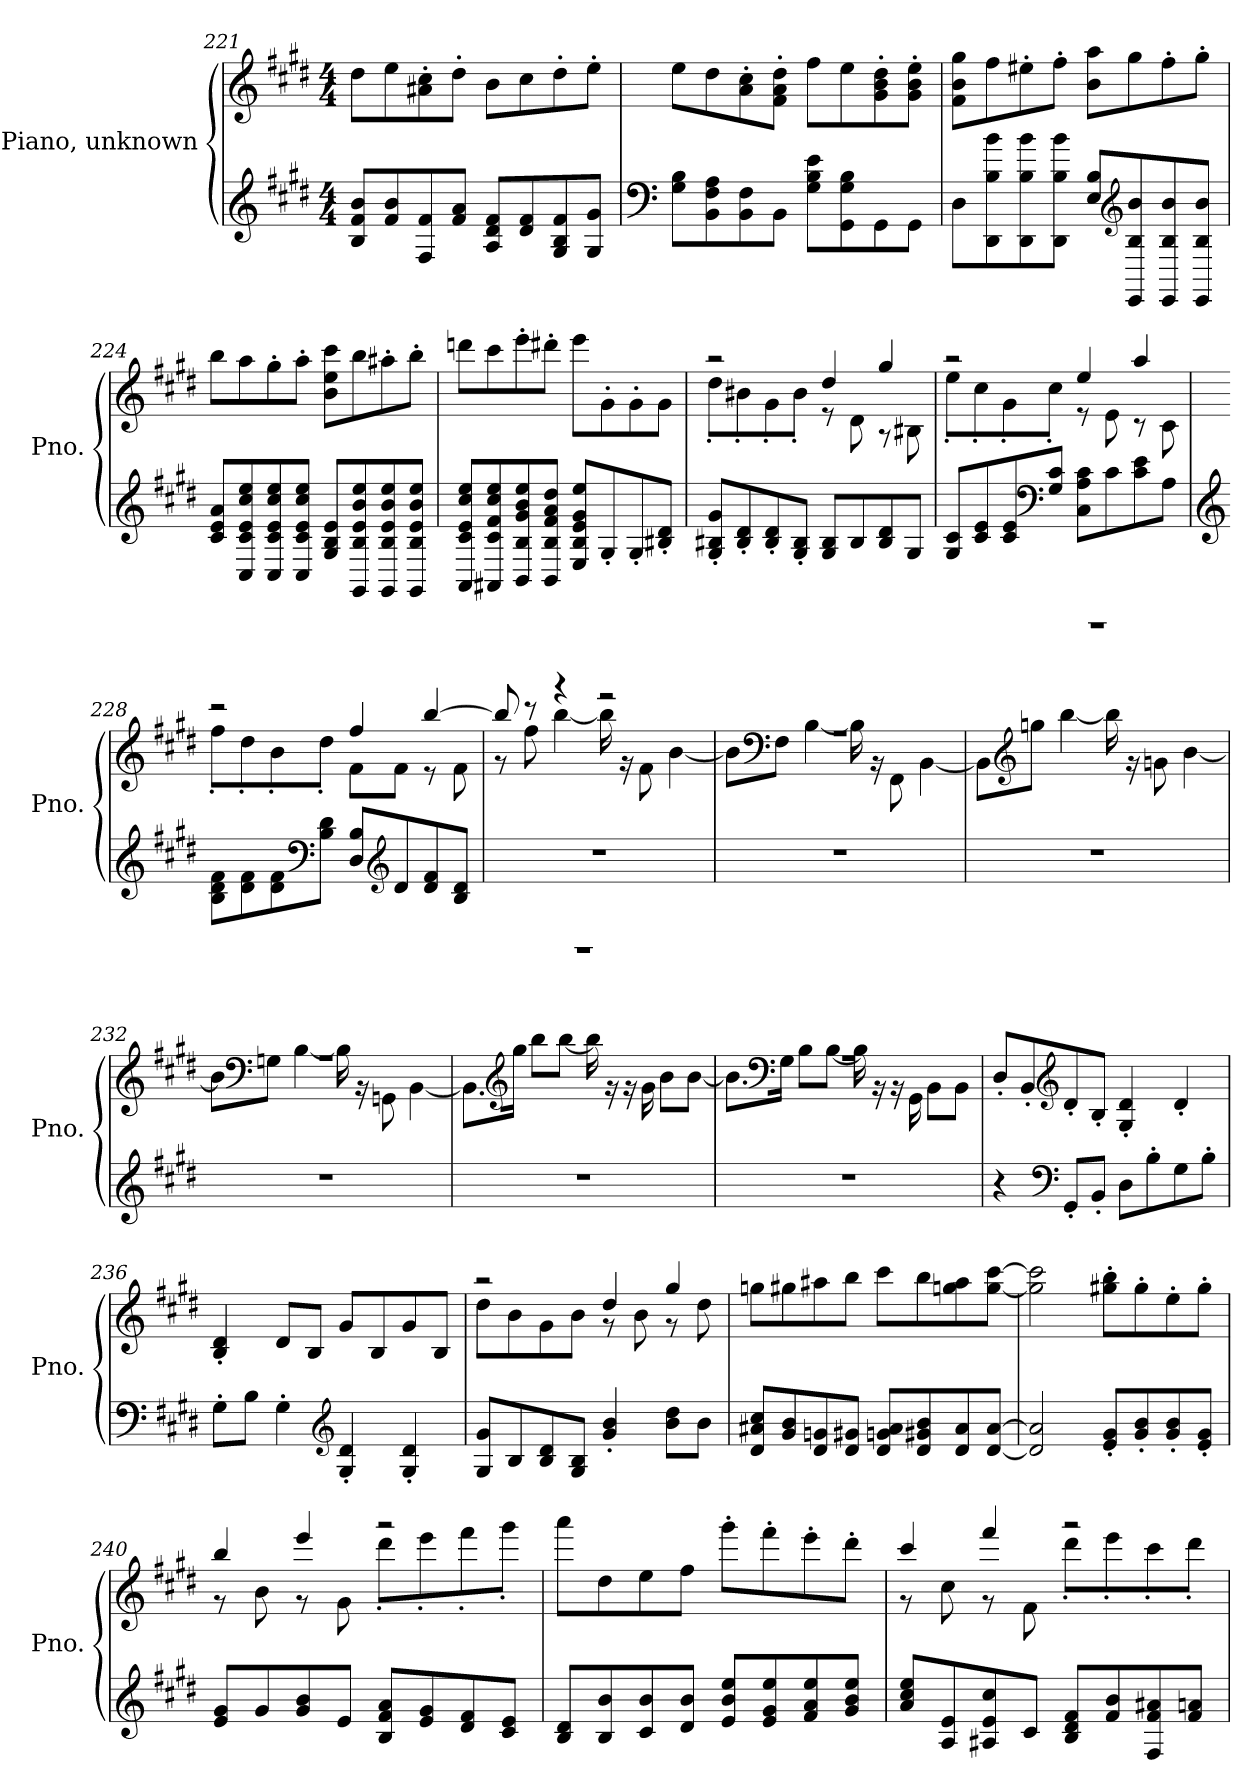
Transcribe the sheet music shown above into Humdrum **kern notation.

**kern	**kern
*part1	*part1
*staff2	*staff1
*I"Piano, unknown	*
*I'Pno.	*
*clefG2	*clefG2
*k[f#c#g#d#]	*k[f#c#g#d#]
*M4/4	*M4/4
=221	=221
8B/ 8f#/ 8b/L	8dd#\L
8f#/ 8b/	8ee\
8F#/ 8f#/	8a#X\' 8cc#\'
8f#/ 8a/J	8dd#'\J
8A/ 8d#/ 8f#/L	8b\L
8d#/ 8f#/	8cc#\
8G#/ 8B/ 8f#/	8dd#'\
8G#/ 8g#/J	8ee'\J
=222	=222
*clefF4	*
8G#\ 8B\L	8ee\L
8BB\ 8F#\ 8A\	8dd#\
8BB\ 8F#\	8a\' 8cc#\'
8BB\J	8f#\' 8a\' 8dd#\'J
8G#\ 8B\ 8e\L	8ff#\L
8GG#\ 8G#\ 8B\	8ee\
8GG#\	8g#\' 8b\' 8dd#\'
8GG#\J	8g#\' 8b\' 8ee\'J
=223	=223
8D#\L	8f#\ 8b\ 8gg#\L
8DD#\ 8B\ 8b\	8ff#\
8DD#\ 8B\ 8b\	8ee#X'\
8DD#\ 8B\ 8b\J	8ff#'\J
8E/ 8B/L	8b\ 8aa\L
*clefG2	*
8EE/ 8B/ 8b/	8gg#\
8EE/ 8B/ 8b/	8ff#'\
8EE/ 8B/ 8b/J	8gg#'\J
!!LO:LB:g=z
=224	=224
8c#/ 8e/ 8a/L	8bb\L
8C#/ 8c#/ 8e/ 8cc#/ 8ee/	8aa\
8C#/ 8c#/ 8e/ 8cc#/ 8ee/	8gg#'\
8C#/ 8c#/ 8e/ 8cc#/ 8ee/J	8aa'\J
8G#/ 8B/ 8e/L	8b\ 8ee\ 8ccc#\L
8GG#/ 8B/ 8e/ 8b/ 8ee/	8bb\
8GG#/ 8B/ 8e/ 8b/ 8ee/	8aa#X'\
8GG#/ 8B/ 8e/ 8b/ 8ee/J	8bb'\J
=225	=225
8AA/ 8c#/ 8e/ 8cc#/ 8ee/L	8dddn\L
8AA#X/ 8c#/ 8f#/ 8cc#/ 8ee/	8ccc#\
8BB/ 8B/ 8g#/ 8b/ 8ee/	8eee'\
8BB/ 8B/ 8f#/ 8a/ 8dd#/J	8ddd#X'\J
8E/ 8B/ 8e/ 8g#/ 8ee/L	8eee\L
8G#'/	8g#'\
8G#'/	8g#'\
8B#X/' 8d#/'J	8g#\J
=226	=226
*	*^
8G#/' 8B#X/' 8g#/'L	2r	8dd#'\L
8B#/' 8d#/'	.	8b#X'\
8B#/' 8d#/'	.	8g#'\
8G#/' 8B#/'J	.	8b#'\J
8G#/ 8B#/L	4dd#/	8r
8B#/	.	8d#\
8B#/ 8d#/	4gg#/	8r
8G#/J	.	8B#X\
!!LO:PB:g=z	!!
=227	=227	=227
8G#/ 8c#/L	2r	8ee'\L
8c#/ 8e/	.	8cc#'\
8c#/ 8e/	.	8g#'\
*clefF4	*	*
8G#/ 8c#/J	.	8cc#'\J
8C#\ 8A\ 8c#\L	4ee/	8r
8c#\	.	8e\
8c#\ 8e\	4aa/	8r
8A\J	.	8c#\
=228	=228	=228
*clefG2	*	*
8B\ 8d#\ 8f#\L	2r	8ff#'\L
8d#\ 8f#\	.	8dd#'\
8d#\ 8f#\	.	8b'\
*clefF4	*	*
8B\ 8d#\J	.	8dd#'\J
8D#/ 8B/L	4ff#/	8f#\L
*clefG2	*	*
8d#/	.	8f#\J
8d#/ 8f#/	[4bb/	8r
8B/ 8d#/J	.	8f#\
=229	=229	=229
1r	8bb/]	8r
.	8r	8ff#\
.	4r	[4bb\
.	2r	16bb\]
.	.	16r
.	.	8f#\
.	.	[4b\
!!LO:LB:g=z	!!
=230	=230	=230
1r	1r	8b\L]
*	*clefF4	*
.	.	8F#\J
.	.	[4B\
.	.	16B\]
.	.	16r
.	.	8FF#\
.	.	[4BB\
=231	=231	=231
1r	1r	8BB\L]
*	*clefG2	*
.	.	8ggn\J
.	.	[4bb\
.	.	16bb\]
.	.	16r
.	.	8gn\
.	.	[4b\
=232	=232	=232
1r	1r	8b\L]
*	*clefF4	*
.	.	8Gn\J
.	.	[4B\
.	.	16B\]
.	.	16r
.	.	8GGn\
.	.	[4BB\
!!LO:LB:g=z	!!
=233	=233	=233
1r	1r	8.BB\L]
*	*clefG2	*
.	.	16gg#\Jk
.	.	8bb\L
.	.	[8bb\J
.	.	16bb\]
.	.	16r
.	.	16r
.	.	16g#\
.	.	8b\L
.	.	[8b\J
=234	=234	=234
1r	1r	8.b\L]
*	*clefF4	*
.	.	16G#\Jk
.	.	8B\L
.	.	[8B\J
.	.	16B\]
.	.	16r
.	.	16r
.	.	16GG#\
.	.	8BB\L
.	.	8BB\J
*	*v	*v
=235	=235
4r	8D#'/L
.	8BB'/
*clefF4	*clefG2
8GG#'/L	8d#'/
8BB'/J	8B'/J
8D#\L	4G#/' 4d#/'
8B'\	.
8G#\	4d#'/
8B'\J	.
!!LO:LB:g=z
=236	=236
8G#'\L	4B/' 4d#/'
8B\J	.
4G#'\	8d#/L
.	8B/J
*clefG2	*
4G#/' 4d#/'	8g#/L
.	8B/
4G#/' 4d#/'	8g#/
.	8B/J
=237	=237
*	*^
8G#/ 8g#/L	2r	8dd#\L
8B/	.	8b\
8B/ 8d#/	.	8g#\
8G#/ 8B/J	.	8b\J
4g#/' 4b/'	4dd#/	8r
.	.	8b\
8b\ 8dd#\L	4gg#/	8r
8b\J	.	8dd#\
*	*v	*v
=238	=238
8d#/ 8a#X/ 8cc#/L	8ggn\L
8g#/ 8b/	8gg#X\
8d#/ 8gn/	8aa#X\
8d#/ 8g#X/J	8bb\J
8d#/ 8gn/ 8a#/L	8ccc#\L
8d#/ 8g#X/ 8b/	8bb\
8d#/ 8a#/	8ggn\ 8aa#\
[8d#/ [8a#/J	[8gg\ [8ccc#\J
=239	=239
2d#/] 2a#/]	2gg\] 2ccc#\]
8e/' 8g#/'L	8gg#X\' 8bb\'L
8g#/' 8b/'	8gg#'\
8g#/' 8b/'	8ee'\
8e/' 8g#/'J	8gg#'\J
!!LO:LB:g=z
=240	=240
*	*^
8e/ 8g#/L	4bb/	8r
8g#/	.	8b\
8g#/ 8b/	4eee/	8r
8e/J	.	8g#\
8B/ 8f#/ 8a/L	2r	8ddd#'\L
8e/ 8g#/	.	8eee'\
8d#/ 8f#/	.	8fff#'\
8c#/ 8e/J	.	8ggg#'\J
*	*v	*v
=241	=241
8B/ 8d#/L	8aaa\L
8B/ 8b/	8dd#\
8c#/ 8b/	8ee\
8d#/ 8b/J	8ff#\J
8e/ 8b/ 8ee/L	8ggg#'\L
8e/ 8g#/ 8ee/	8fff#'\
8f#/ 8a/ 8ee/	8eee'\
8g#/ 8b/ 8ee/J	8ddd#'\J
=242	=242
*	*^
8a/ 8cc#/ 8ee/L	4ccc#/	8r
8A/ 8e/	.	8cc#\
8A#X/ 8e/ 8cc#/	4fff#/	8r
8c#/J	.	8f#\
8B/ 8d#/ 8f#/L	2r	8ddd#'\L
8f#/ 8b/	.	8eee'\
8F#/ 8f#/ 8a#X/	.	8ccc#'\
8f#/ 8an/J	.	8ddd#'\J
*	*v	*v
=	=
*-	*-
